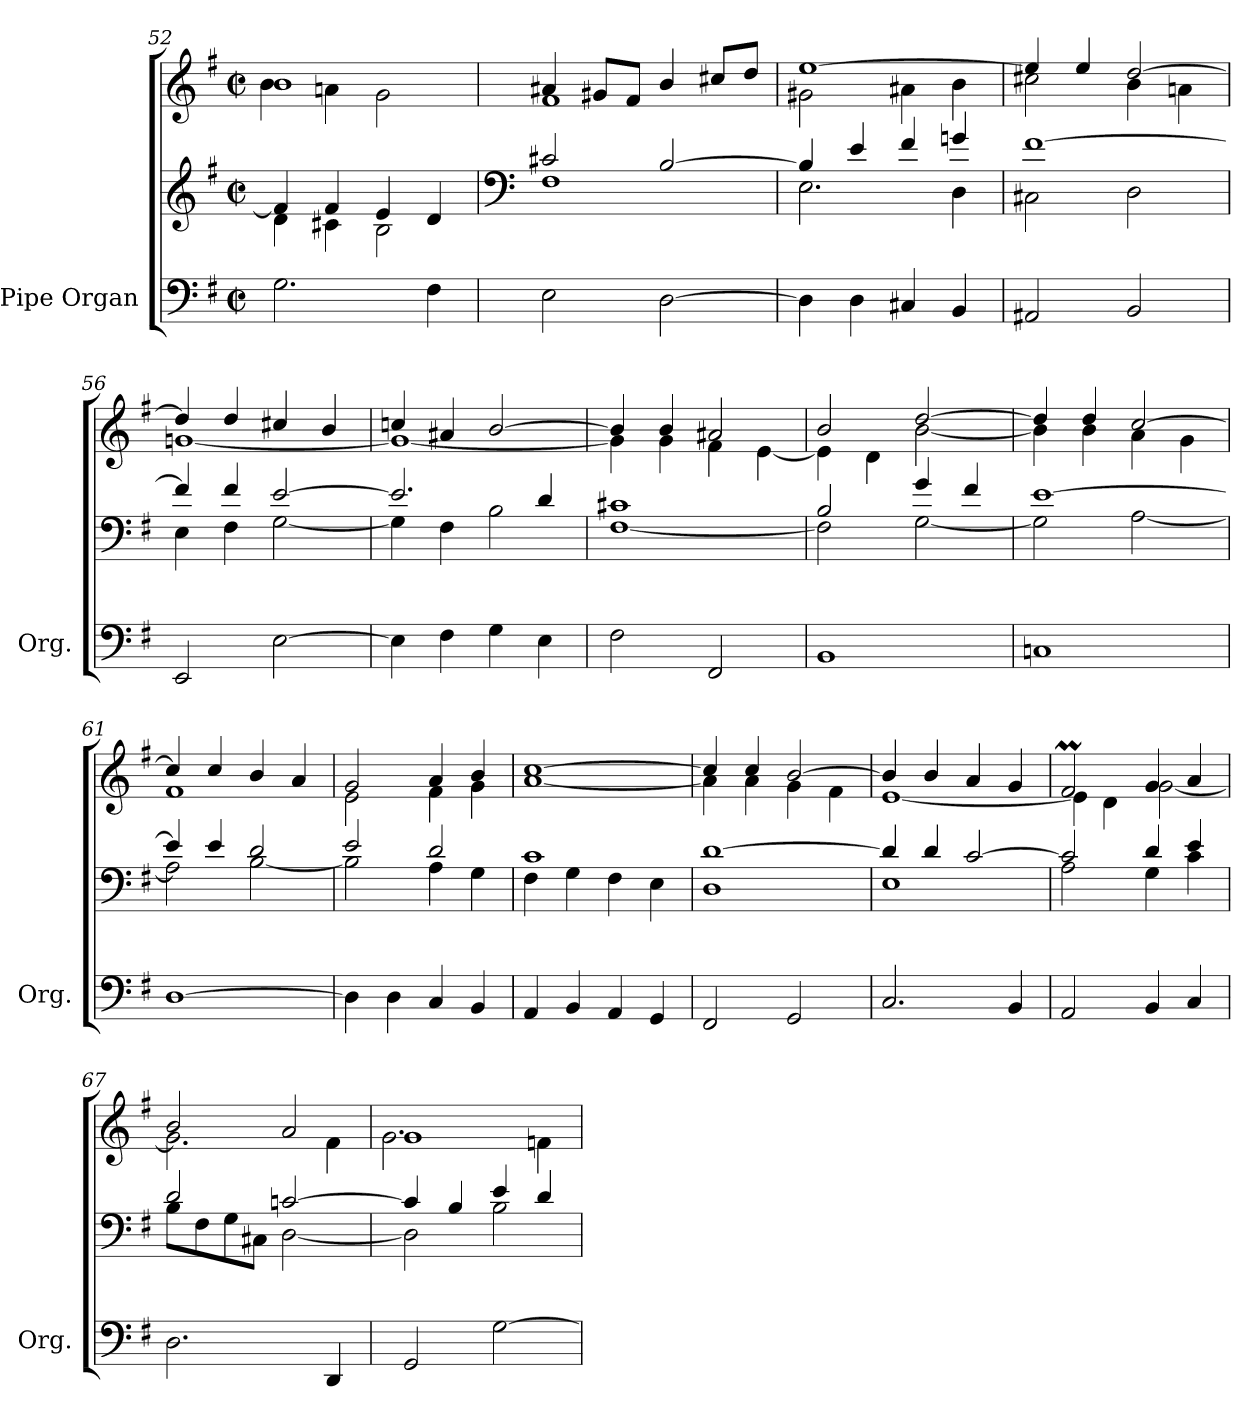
**kern	**kern	**kern
*part1	*part1	*part1
*staff3	*staff2	*staff1
*I"Pipe Organ	*	*
*I'Org.	*	*
!!LO:LB:g=z
*clefF4	*clefG2	*clefG2
*k[f#]	*k[f#]	*k[f#]
*M2/2	*M2/2	*M2/2
*met(c|)	*met(c|)	*met(c|)
=52	=52	=52
*	*^	*^
2.G\	4f#/]	4d\	1b	4b\
.	4f#/	4c#X\	.	4an\
.	4e/	2B\	.	2g\
4F#\	4d/	.	.	.
=53	=53	=53	=53	=53
*	*clefF4	*	*	*
2E\	2c#X/	1F#	4a#X/	1f#
.	.	.	8g#X/L	.
.	.	.	8f#/J	.
[2D\	[2B/	.	4b/	.
.	.	.	8cc#X/L	.
.	.	.	8dd/J	.
=54	=54	=54	=54	=54
4D\]	4B/]	2.E\	[1ee	2g#X\
4D\	4e/	.	.	.
4C#X/	4f#/	.	.	4a#X\
4BB/	4gn/	4D\	.	4b\
=55	=55	=55	=55	=55
2AA#X/	[1f#	2C#X\	4ee/]	2cc#X\
.	.	.	4ee/	.
2BB/	.	2D\	[2dd/	4b\
.	.	.	.	4an\
=56	=56	=56	=56	=56
2EE/	4f#/]	4E\	4dd/]	[1gn
.	4f#/	4F#\	4dd/	.
[2E\	[2e/	[2G\	4cc#X/	.
.	.	.	4b/	.
=57	=57	=57	=57	=57
4E\]	2.e/]	4G\]	4ccn/	1g_
4F#\	.	4F#\	4a#X/	.
4G\	.	2B\	[2b/	.
4E\	4d/	.	.	.
!!LO:LB:g=z	!!
=58	=58	=58	=58	=58
2F#\	1c#X	[1F#	4b/]	4g\]
.	.	.	4b/	4g\
2FF#/	.	.	2a#X/	4f#\
.	.	.	.	[4e\
=59	=59	=59	=59	=59
1BB	2B/	2F#\]	2b/	4e\]
.	.	.	.	4d\
.	4g/	[2G\	[2dd/	[2b\
.	4f#/	.	.	.
=60	=60	=60	=60	=60
1Cn	[1e	2G\]	4dd/]	4b\]
.	.	.	4dd/	4b\
.	.	[2A\	[2cc/	4a\
.	.	.	.	4g\
=61	=61	=61	=61	=61
[1D	4e/]	2A\]	4cc/]	1f#
.	4e/	.	4cc/	.
.	2d/	[2B\	4b/	.
.	.	.	4a/	.
=62	=62	=62	=62	=62
4D\]	2e/	2B\]	2g/	2e\
4D\	.	.	.	.
4C/	2d/	4A\	4a/	4f#\
4BB/	.	4G\	4b/	4g\
=63	=63	=63	=63	=63
4AA/	1c	4F#\	[1cc	[1a
4BB/	.	4G\	.	.
4AA/	.	4F#\	.	.
4GG/	.	4E\	.	.
=64	=64	=64	=64	=64
2FF#/	[1d	1D	4cc/]	4a\]
.	.	.	4cc/	4a\
2GG/	.	.	[2b/	4g\
.	.	.	.	4f#\
=65	=65	=65	=65	=65
2.C/	4d/]	1E	4b/]	[1e
.	4d/	.	4b/	.
.	[2c/	.	4a/	.
4BB/	.	.	4g/	.
!!LO:PB:g=z	!!
=66	=66	=66	=66	=66
2AA/	2c/]	2A\	2f#m/	4e\]
.	.	.	.	4d\
4BB/	4d/	4G\	4g/	[2g\
4C/	4e/	4c\	4a/	.
=67	=67	=67	=67	=67
2.D\	2d/	8B\L	2b/	2.g\]
.	.	8F#\	.	.
.	.	8G\	.	.
.	.	8C#X\J	.	.
.	[2cn/	[2D\	2a/	.
4DD/	.	.	.	4f#\
=68	=68	=68	=68	=68
2GG/	4c/]	2D\]	1g	2.g\
.	4B/	.	.	.
[2G\	4e/	2B\	.	.
.	4d/	.	.	4fn\
*	*v	*v	*	*
*	*	*v	*v
=	=	=
*-	*-	*-
